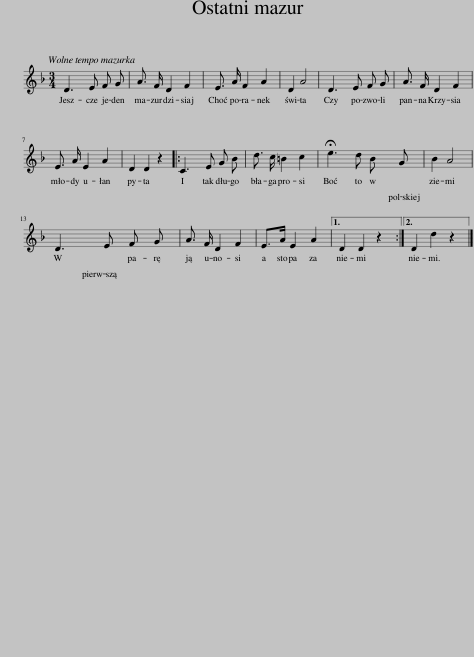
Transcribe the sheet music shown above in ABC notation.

X:1
L:1/8
Q:1/4=120
M:3/4
I:linebreak $
K:F
V:1 treble
V:1
 D3 E F G | A3/2 F/ D2 F2 | E3/2 A/ F2 A2 | D2 A4 | D3 E F G | %5
 A3/2 F/ D2 F2 |$ E3/2 A/ E2 A2 | D2 D2 z2 |: C3 E G B | d3/2 c/ =B2 c2 | %10
 !fermata!e3 d B G | B2 A4 |$ D3 E F G | A3/2 F/ D2 F2 | E>A E2 A2 |1 %15
 D2 D2 z2 :|2 D2 d2 z2 |] %17
